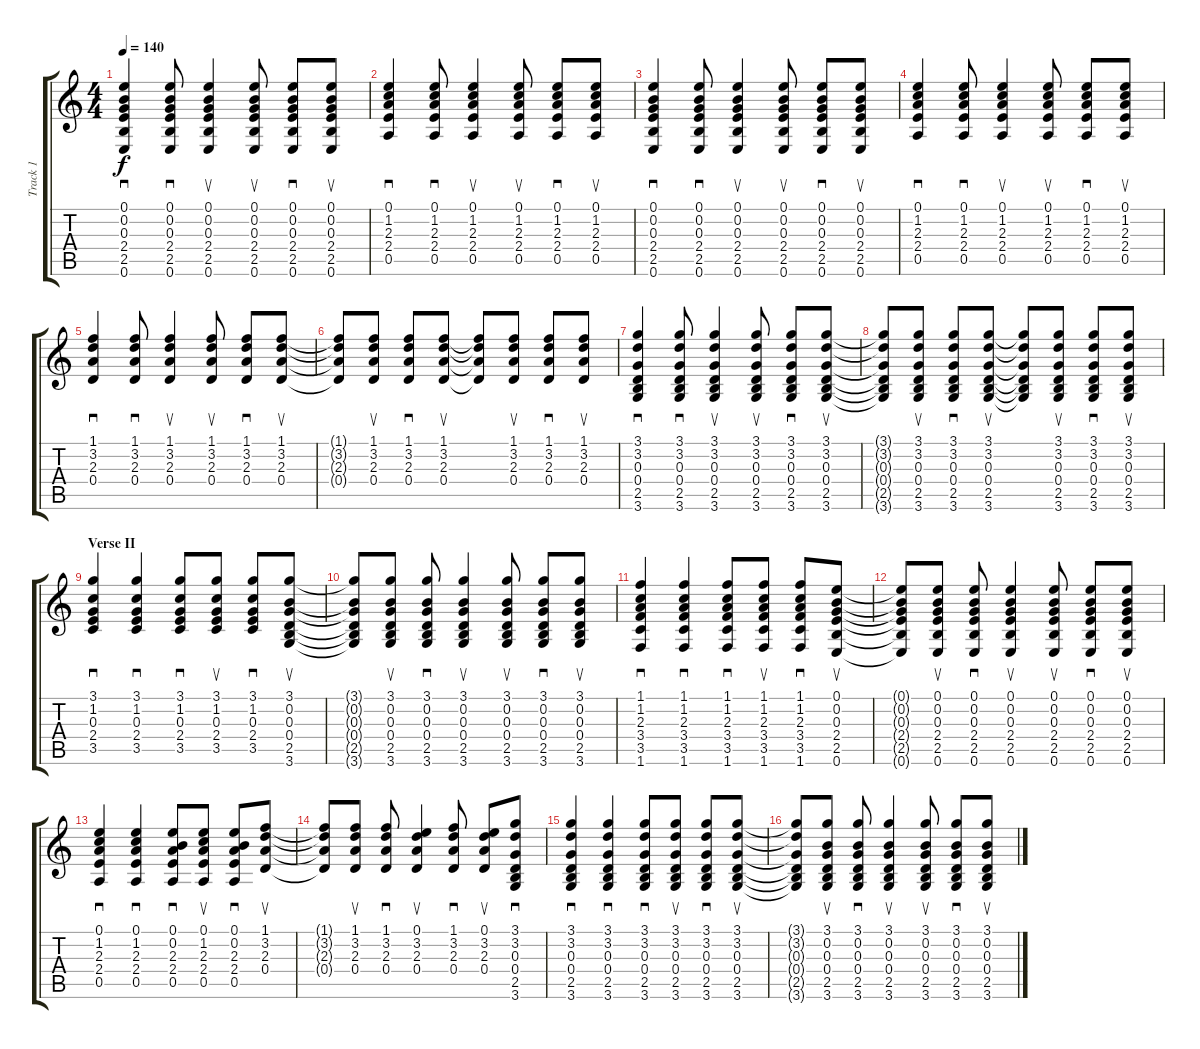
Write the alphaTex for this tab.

\track ("Track 1" "Track 1") {instrument acousticguitarsteel}
\staff {score tabs}
\tuning (E4 B3 G3 D3 A2 E2) {hide}
\ts (4 4)
\tempo 140
\clef g2
\ks c
(0.1 0.2 0.3 2.4 2.5 0.6).4{sd dy f} (0.1 0.2 0.3 2.4 2.5 0.6).8{sd} (0.1 0.2 0.3 2.4 2.5 0.6).4{su} (0.1 0.2 0.3 2.4 2.5 0.6).8{su} (0.1 0.2 0.3 2.4 2.5 0.6).8{sd} (0.1 0.2 0.3 2.4 2.5 0.6).8{su} |
(0.1 1.2 2.3 2.4 0.5).4{sd} (0.1 1.2 2.3 2.4 0.5).8{sd} (0.1 1.2 2.3 2.4 0.5).4{su} (0.1 1.2 2.3 2.4 0.5).8{su} (0.1 1.2 2.3 2.4 0.5).8{sd} (0.1 1.2 2.3 2.4 0.5).8{su} |
(0.1 0.2 0.3 2.4 2.5 0.6).4{sd} (0.1 0.2 0.3 2.4 2.5 0.6).8{sd} (0.1 0.2 0.3 2.4 2.5 0.6).4{su} (0.1 0.2 0.3 2.4 2.5 0.6).8{su} (0.1 0.2 0.3 2.4 2.5 0.6).8{sd} (0.1 0.2 0.3 2.4 2.5 0.6).8{su} |
(0.1 1.2 2.3 2.4 0.5).4{sd} (0.1 1.2 2.3 2.4 0.5).8{sd} (0.1 1.2 2.3 2.4 0.5).4{su} (0.1 1.2 2.3 2.4 0.5).8{su} (0.1 1.2 2.3 2.4 0.5).8{sd} (0.1 1.2 2.3 2.4 0.5).8{su} |
(1.1 3.2 2.3 0.4).4{sd} (1.1 3.2 2.3 0.4).8{sd} (1.1 3.2 2.3 0.4).4{su} (1.1 3.2 2.3 0.4).8{su} (1.1 3.2 2.3 0.4).8{sd} (1.1 3.2 2.3 0.4).8{su} |
(1.1{t} 3.2{t} 2.3{t} 0.4{t}).8 (1.1 3.2 2.3 0.4).8{su} (1.1 3.2 2.3 0.4).8{sd} (1.1 3.2 2.3 0.4).8{su} (1.1{t} 3.2{t} 2.3{t} 0.4{t}).8 (1.1 3.2 2.3 0.4).8{su} (1.1 3.2 2.3 0.4).8{sd} (1.1 3.2 2.3 0.4).8{su} |
(3.1 3.2 0.3 0.4 2.5 3.6).4{sd} (3.1 3.2 0.3 0.4 2.5 3.6).8{sd} (3.1 3.2 0.3 0.4 2.5 3.6).4{su} (3.1 3.2 0.3 0.4 2.5 3.6).8{su} (3.1 3.2 0.3 0.4 2.5 3.6).8{sd} (3.1 3.2 0.3 0.4 2.5 3.6).8{su} |
(3.1{t} 3.2{t} 0.3{t} 0.4{t} 2.5{t} 3.6{t}).8 (3.1 3.2 0.3 0.4 2.5 3.6).8{su} (3.1 3.2 0.3 0.4 2.5 3.6).8{sd} (3.1 3.2 0.3 0.4 2.5 3.6).8{su} (3.1{t} 3.2{t} 0.3{t} 0.4{t} 2.5{t} 3.6{t}).8 (3.1 3.2 0.3 0.4 2.5 3.6).8{su} (3.1 3.2 0.3 0.4 2.5 3.6).8{sd} (3.1 3.2 0.3 0.4 2.5 3.6).8{su} |
\section ("" "Verse II")
(3.1 1.2 0.3 2.4 3.5).4{sd} (3.1 1.2 0.3 2.4 3.5).4{sd} (3.1 1.2 0.3 2.4 3.5).8{sd} (3.1 1.2 0.3 2.4 3.5).8{su} (3.1 1.2 0.3 2.4 3.5).8{sd} (3.1 0.2 0.3 0.4 2.5 3.6).8{su} |
(3.1{t} 0.2{t} 0.3{t} 0.4{t} 2.5{t} 3.6{t}).8 (3.1 0.2 0.3 0.4 2.5 3.6).8{su} (3.1 0.2 0.3 0.4 2.5 3.6).8{sd} (3.1 0.2 0.3 0.4 2.5 3.6).4{su} (3.1 0.2 0.3 0.4 2.5 3.6).8{su} (3.1 0.2 0.3 0.4 2.5 3.6).8{sd} (3.1 0.2 0.3 0.4 2.5 3.6).8{su} |
(1.1 1.2 2.3 3.4 3.5 1.6).4{sd} (1.1 1.2 2.3 3.4 3.5 1.6).4{sd} (1.1 1.2 2.3 3.4 3.5 1.6).8{sd} (1.1 1.2 2.3 3.4 3.5 1.6).8{su} (1.1 1.2 2.3 3.4 3.5 1.6).8{sd} (0.1 0.2 0.3 2.4 2.5 0.6).8{su} |
(0.1{t} 0.2{t} 0.3{t} 2.4{t} 2.5{t} 0.6{t}).8 (0.1 0.2 0.3 2.4 2.5 0.6).8{su} (0.1 0.2 0.3 2.4 2.5 0.6).8{sd} (0.1 0.2 0.3 2.4 2.5 0.6).4{su} (0.1 0.2 0.3 2.4 2.5 0.6).8{su} (0.1 0.2 0.3 2.4 2.5 0.6).8{sd} (0.1 0.2 0.3 2.4 2.5 0.6).8{su} |
(0.1 1.2 2.3 2.4 0.5).4{sd} (0.1 1.2 2.3 2.4 0.5).4{sd} (0.1 0.2 2.3 2.4 0.5).8{sd} (0.1 1.2 2.3 2.4 0.5).8{su} (0.1 0.2 2.3 2.4 0.5).8{sd} (1.1 3.2 2.3 0.4).8{su} |
(1.1{t} 3.2{t} 2.3{t} 0.4{t}).8 (1.1 3.2 2.3 0.4).8{su} (1.1 3.2 2.3 0.4).8{sd} (0.1 3.2 2.3 0.4).4{su} (1.1 3.2 2.3 0.4).8{sd} (0.1 3.2 2.3 0.4).8{su} (3.1 3.2 0.3 0.4 2.5 3.6).8{sd} |
(3.1 3.2 0.3 0.4 2.5 3.6).4{sd} (3.1 3.2 0.3 0.4 2.5 3.6).4{sd} (3.1 3.2 0.3 0.4 2.5 3.6).8{sd} (3.1 3.2 0.3 0.4 2.5 3.6).8{su} (3.1 3.2 0.3 0.4 2.5 3.6).8{sd} (3.1 3.2 0.3 0.4 2.5 3.6).8{su} |
(3.1{t} 3.2{t} 0.3{t} 0.4{t} 2.5{t} 3.6{t}).8 (3.1 0.2 0.3 0.4 2.5 3.6).8{su} (3.1 0.2 0.3 0.4 2.5 3.6).8{sd} (3.1 0.2 0.3 0.4 2.5 3.6).4{su} (3.1 0.2 0.3 0.4 2.5 3.6).8{su} (3.1 0.2 0.3 0.4 2.5 3.6).8{sd} (3.1 0.2 0.3 0.4 2.5 3.6).8{su}
